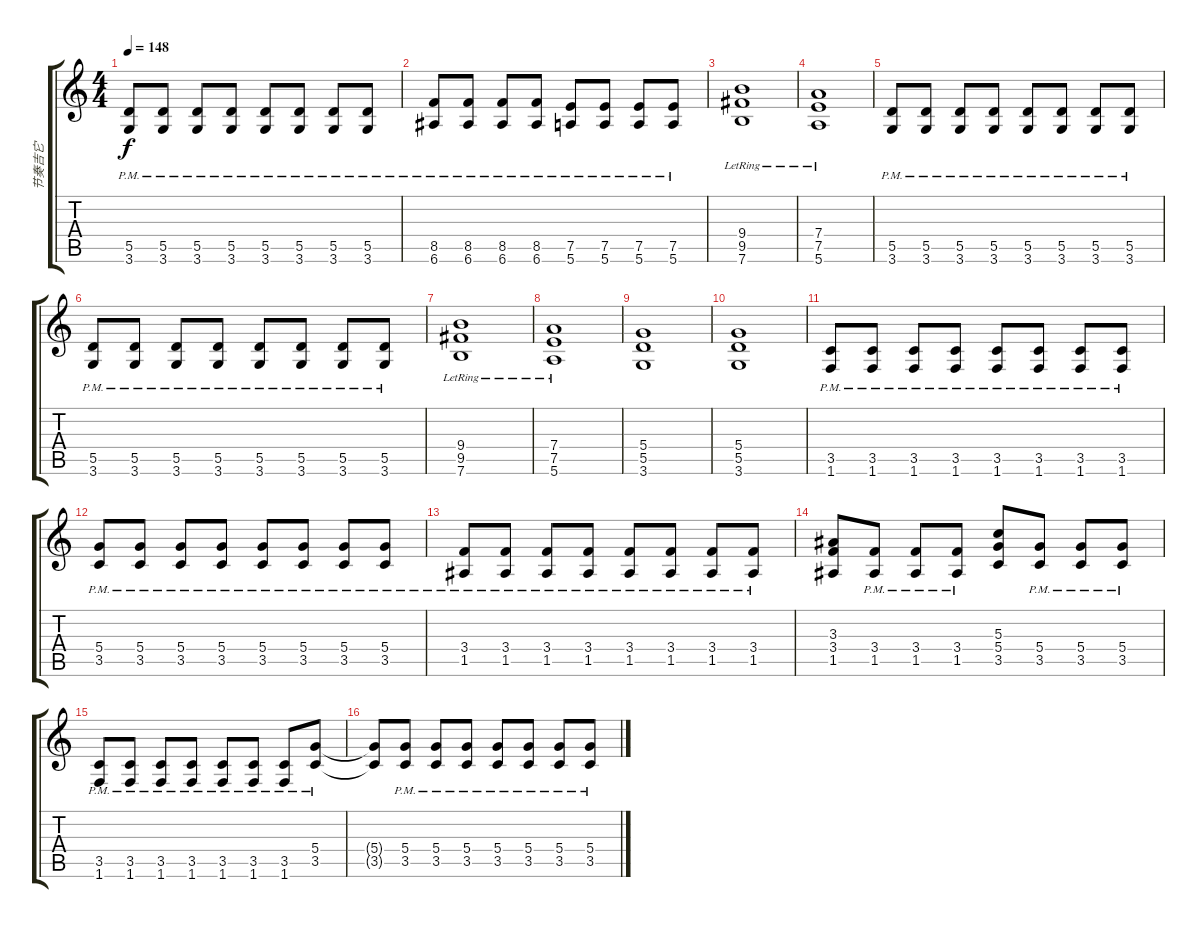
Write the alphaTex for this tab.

\track ("节奏吉它" "节奏吉它") {instrument overdrivenguitar}
\staff {score tabs}
\tuning (E4 B3 G3 D3 A2 E2) {hide}
\ts (4 4)
\tempo 148
\clef g2
\ks c
(5.5{pm} 3.6).8{dy f} (5.5{pm} 3.6).8 (5.5{pm} 3.6).8 (5.5{pm} 3.6).8 (5.5{pm} 3.6).8 (5.5{pm} 3.6).8 (5.5{pm} 3.6).8 (5.5{pm} 3.6).8 |
(8.5{pm} 6.6).8 (8.5{pm} 6.6).8 (8.5{pm} 6.6).8 (8.5{pm} 6.6).8 (7.5{pm} 5.6).8 (7.5{pm} 5.6).8 (7.5{pm} 5.6).8 (7.5{pm} 5.6).8 |
(9.4{lr} 9.5{lr} 7.6{lr}).1 |
(7.4{lr} 7.5{lr} 5.6{lr}).1 |
(5.5{pm} 3.6).8 (5.5{pm} 3.6).8 (5.5{pm} 3.6).8 (5.5{pm} 3.6).8 (5.5{pm} 3.6).8 (5.5{pm} 3.6).8 (5.5{pm} 3.6).8 (5.5{pm} 3.6).8 |
(5.5{pm} 3.6).8 (5.5{pm} 3.6).8 (5.5{pm} 3.6).8 (5.5{pm} 3.6).8 (5.5{pm} 3.6).8 (5.5{pm} 3.6).8 (5.5{pm} 3.6).8 (5.5{pm} 3.6).8 |
(9.4{lr} 9.5 7.6).1 |
(7.4{lr} 7.5 5.6).1 |
(5.4 5.5 3.6).1 |
(5.4 5.5 3.6).1 |
(3.5{pm} 1.6).8 (3.5{pm} 1.6).8 (3.5{pm} 1.6).8 (3.5{pm} 1.6).8 (3.5{pm} 1.6).8 (3.5{pm} 1.6).8 (3.5{pm} 1.6).8 (3.5{pm} 1.6).8 |
(5.4{pm} 3.5).8 (5.4{pm} 3.5).8 (5.4{pm} 3.5).8 (5.4{pm} 3.5).8 (5.4{pm} 3.5).8 (5.4{pm} 3.5).8 (5.4{pm} 3.5).8 (5.4{pm} 3.5).8 |
(3.4{pm} 1.5).8 (3.4{pm} 1.5).8 (3.4{pm} 1.5).8 (3.4{pm} 1.5).8 (3.4{pm} 1.5).8 (3.4{pm} 1.5).8 (3.4{pm} 1.5).8 (3.4{pm} 1.5).8 |
(3.3 3.4 1.5).8 (3.4{pm} 1.5).8 (3.4{pm} 1.5).8 (3.4{pm} 1.5).8 (5.3 5.4 3.5).8 (5.4{pm} 3.5).8 (5.4{pm} 3.5).8 (5.4{pm} 3.5).8 |
(3.5{pm} 1.6).8 (3.5{pm} 1.6).8 (3.5{pm} 1.6).8 (3.5{pm} 1.6).8 (3.5{pm} 1.6).8 (3.5{pm} 1.6).8 (3.5{pm} 1.6).8 (5.4 3.5{pm}).8 |
(5.4{t} 3.5{t}).8 (5.4{pm} 3.5).8 (5.4{pm} 3.5).8 (5.4{pm} 3.5).8 (5.4{pm} 3.5).8 (5.4{pm} 3.5).8 (5.4{pm} 3.5).8 (5.4{pm} 3.5).8
